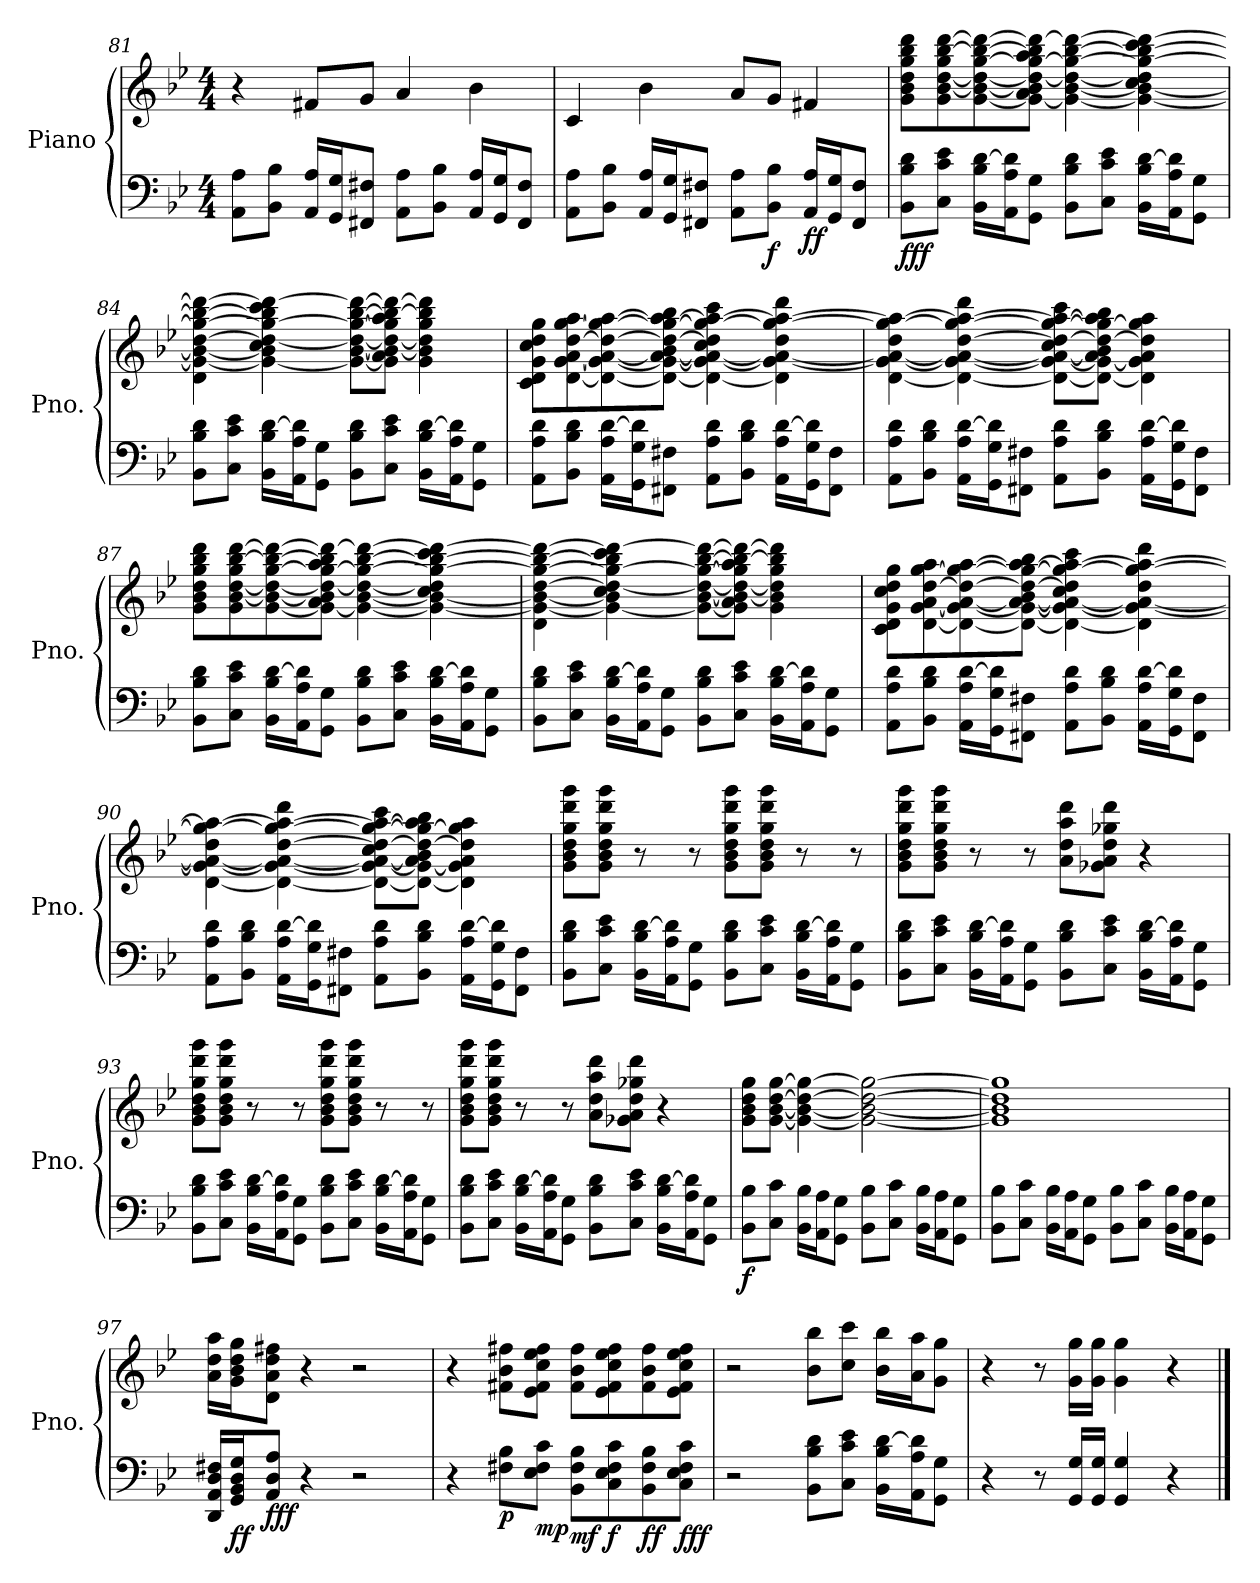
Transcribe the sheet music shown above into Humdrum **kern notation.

**kern	**kern	**dynam
*part1	*part1	*part1
*staff2	*staff1	*staff1/2
*I"Piano	*	*
*I'Pno.	*	*
!!LO:LB:g=z
*clefF4	*clefG2	*
*k[b-e-]	*k[b-e-]	*
*M4/4	*M4/4	*
=81	=81	=81
8AA\ 8A\L	4r	.
8BB-\ 8B-\J	.	.
16AA/ 16A/LL	8f#X/L	.
16GG/ 16G/J	.	.
8FF#X/ 8F#X/J	8g/J	.
8AA\ 8A\L	4a/	.
8BB-\ 8B-\J	.	.
16AA/ 16A/LL	4b-\	.
16GG/ 16G/J	.	.
8FF#/ 8F#/J	.	.
=82	=82	=82
8AA\ 8A\L	4c/	.
8BB-\ 8B-\J	.	.
16AA/ 16A/LL	4b-\	.
16GG/ 16G/J	.	.
8FF#X/ 8F#X/J	.	.
8AA\ 8A\L	8a/L	.
!	!	!LO:DY:b=2
8BB-\ 8B-\J	8g/J	f
!	!	!LO:DY:b=2
16AA/ 16A/LL	4f#X/	ff
16GG/ 16G/J	.	.
8FF#/ 8F#/J	.	.
=83	=83	=83
!	!	!LO:DY:b=2
8BB-\ 8B-\ 8d\L	8g\ 8b-\ 8dd\ 8gg\ 8bb-\ 8ddd\L	fff
8C\ 8c\ 8e-\J	8g\ [8b-\ [8dd\ 8gg\ [8bb-\ [8ddd\	.
16BB-\ 16B-\ [16d\LL	[8g\ 8b-\_ 8dd\_ [8gg\ 8bb-\_ 8ddd\_	.
16AA\ 16A\ 16d\]J	.	.
8GG\ 8G\J	8g\_ 8a\ 8b-\] 8dd\_ 8gg\_ 8aa\ 8bb-\] 8ddd\_J	.
8BB-\ 8B-\ 8d\L	4g\_ [4b-\ 4dd\_ 4gg\_ [4bb-\ 4ddd\_	.
8C\ 8c\ 8e-\J	.	.
16BB-\ 16B-\ [16d\LL	4g\_ 4b-\_ 4cc\ 4dd\] 4gg\_ 4bb-\_ 4ccc\ 4ddd\_	.
16AA\ 16A\ 16d\]J	.	.
8GG\ 8G\J	.	.
!!LO:PB:g=z
=84	=84	=84
8BB-\ 8B-\ 8d\L	4d\ 4g\_ 4b-\_ [4dd\ 4gg\_ 4bb-\_ 4ddd\_	.
8C\ 8c\ 8e-\J	.	.
16BB-\ 16B-\ [16d\LL	4g\_ 4b-\] 4cc\ 4dd\_ 4gg\_ 4bb-\] 4ccc\ 4ddd\_	.
16AA\ 16A\ 16d\]J	.	.
8GG\ 8G\J	.	.
8BB-\ 8B-\ 8d\L	8g\_ [8b-\ 8dd\_ 8gg\_ [8bb-\ 8ddd\_L	.
8C\ 8c\ 8e-\J	8g\] 8a\ 8b-\_ 8dd\_ 8gg\] 8aa\ 8bb-\_ 8ddd\_J	.
16BB-\ 16B-\ [16d\LL	4g\ 4b-\] 4dd\] 4gg\ 4bb-\] 4ddd\]	.
16AA\ 16A\ 16d\]J	.	.
8GG\ 8G\J	.	.
=85	=85	=85
8AA\ 8A\ 8d\L	8c\ 8d\ 8g\ 8cc\ 8dd\ 8gg\L	.
8BB-\ 8B-\ 8d\J	[8d\ [8g\ 8a\ [8dd\ [8gg\ 8aa\	.
16AA\ 16A\ [16d\LL	8d\_ 8g\_ [8a\ 8dd\_ 8gg\_ [8aa\	.
16GG\ 16G\ 16d\]J	.	.
8FF#X\ 8F#X\J	8d\_ 8g\_ 8a\_ 8b-\ 8dd\_ 8gg\_ 8aa\_ 8bb-\J	.
8AA\ 8A\ 8d\L	4d\_ 4g\_ 4a\_ 4cc\ 4dd\] 4gg\_ 4aa\_ 4ccc\	.
8BB-\ 8B-\ 8d\J	.	.
16AA\ 16A\ [16d\LL	4d\] 4g\_ 4a\_ 4dd\ 4gg\_ 4aa\_ 4ddd\	.
16GG\ 16G\ 16d\]J	.	.
8FF#\ 8F#\J	.	.
=86	=86	=86
8AA\ 8A\ 8d\L	[4d\ 4g\_ 4a\_ 4dd\ 4gg\_ 4aa\_	.
8BB-\ 8B-\ 8d\J	.	.
16AA\ 16A\ [16d\LL	4d\_ 4g\_ 4a\_ [4dd\ 4gg\_ 4aa\_ 4ddd\	.
16GG\ 16G\ 16d\]J	.	.
8FF#X\ 8F#X\J	.	.
8AA\ 8A\ 8d\L	8d\_ 8g\_ 8a\_ 8cc\ 8dd\_ 8gg\_ 8aa\_ 8ccc\L	.
8BB-\ 8B-\ 8d\J	8d\_ 8g\_ 8a\] 8b-\ 8dd\_ 8gg\_ 8aa\] 8bb-\J	.
16AA\ 16A\ [16d\LL	4d\] 4g\] 4a\ 4dd\] 4gg\] 4aa\	.
16GG\ 16G\ 16d\]J	.	.
8FF#\ 8F#\J	.	.
!!LO:LB:g=z
=87	=87	=87
8BB-\ 8B-\ 8d\L	8g\ 8b-\ 8dd\ 8gg\ 8bb-\ 8ddd\L	.
8C\ 8c\ 8e-\J	8g\ [8b-\ [8dd\ 8gg\ [8bb-\ [8ddd\	.
16BB-\ 16B-\ [16d\LL	[8g\ 8b-\_ 8dd\_ [8gg\ 8bb-\_ 8ddd\_	.
16AA\ 16A\ 16d\]J	.	.
8GG\ 8G\J	8g\_ 8a\ 8b-\] 8dd\_ 8gg\_ 8aa\ 8bb-\] 8ddd\_J	.
8BB-\ 8B-\ 8d\L	4g\_ [4b-\ 4dd\_ 4gg\_ [4bb-\ 4ddd\_	.
8C\ 8c\ 8e-\J	.	.
16BB-\ 16B-\ [16d\LL	4g\_ 4b-\_ 4cc\ 4dd\] 4gg\_ 4bb-\_ 4ccc\ 4ddd\_	.
16AA\ 16A\ 16d\]J	.	.
8GG\ 8G\J	.	.
=88	=88	=88
8BB-\ 8B-\ 8d\L	4d\ 4g\_ 4b-\_ [4dd\ 4gg\_ 4bb-\_ 4ddd\_	.
8C\ 8c\ 8e-\J	.	.
16BB-\ 16B-\ [16d\LL	4g\_ 4b-\] 4cc\ 4dd\_ 4gg\_ 4bb-\] 4ccc\ 4ddd\_	.
16AA\ 16A\ 16d\]J	.	.
8GG\ 8G\J	.	.
8BB-\ 8B-\ 8d\L	8g\_ [8b-\ 8dd\_ 8gg\_ [8bb-\ 8ddd\_L	.
8C\ 8c\ 8e-\J	8g\] 8a\ 8b-\_ 8dd\_ 8gg\] 8aa\ 8bb-\_ 8ddd\_J	.
16BB-\ 16B-\ [16d\LL	4g\ 4b-\] 4dd\] 4gg\ 4bb-\] 4ddd\]	.
16AA\ 16A\ 16d\]J	.	.
8GG\ 8G\J	.	.
=89	=89	=89
8AA\ 8A\ 8d\L	8c\ 8d\ 8g\ 8cc\ 8dd\ 8gg\L	.
8BB-\ 8B-\ 8d\J	[8d\ [8g\ 8a\ [8dd\ [8gg\ 8aa\	.
16AA\ 16A\ [16d\LL	8d\_ 8g\_ [8a\ 8dd\_ 8gg\_ [8aa\	.
16GG\ 16G\ 16d\]J	.	.
8FF#X\ 8F#X\J	8d\_ 8g\_ 8a\_ 8b-\ 8dd\_ 8gg\_ 8aa\_ 8bb-\J	.
8AA\ 8A\ 8d\L	4d\_ 4g\_ 4a\_ 4cc\ 4dd\] 4gg\_ 4aa\_ 4ccc\	.
8BB-\ 8B-\ 8d\J	.	.
16AA\ 16A\ [16d\LL	4d\] 4g\_ 4a\_ 4dd\ 4gg\_ 4aa\_ 4ddd\	.
16GG\ 16G\ 16d\]J	.	.
8FF#\ 8F#\J	.	.
!!LO:LB:g=z
=90	=90	=90
8AA\ 8A\ 8d\L	[4d\ 4g\_ 4a\_ 4dd\ 4gg\_ 4aa\_	.
8BB-\ 8B-\ 8d\J	.	.
16AA\ 16A\ [16d\LL	4d\_ 4g\_ 4a\_ [4dd\ 4gg\_ 4aa\_ 4ddd\	.
16GG\ 16G\ 16d\]J	.	.
8FF#X\ 8F#X\J	.	.
8AA\ 8A\ 8d\L	8d\_ 8g\_ 8a\_ 8cc\ 8dd\_ 8gg\_ 8aa\_ 8ccc\L	.
8BB-\ 8B-\ 8d\J	8d\_ 8g\_ 8a\] 8b-\ 8dd\_ 8gg\_ 8aa\] 8bb-\J	.
16AA\ 16A\ [16d\LL	4d\] 4g\] 4a\ 4dd\] 4gg\] 4aa\	.
16GG\ 16G\ 16d\]J	.	.
8FF#\ 8F#\J	.	.
=91	=91	=91
8BB-\ 8B-\ 8d\L	8g\ 8b-\ 8dd\ 8gg\ 8ddd\ 8ggg\L	.
8C\ 8c\ 8e-\J	8g\ 8b-\ 8dd\ 8gg\ 8ddd\ 8ggg\J	.
16BB-\ 16B-\ [16d\LL	8r	.
16AA\ 16A\ 16d\]J	.	.
8GG\ 8G\J	8r	.
8BB-\ 8B-\ 8d\L	8g\ 8b-\ 8dd\ 8gg\ 8ddd\ 8ggg\L	.
8C\ 8c\ 8e-\J	8g\ 8b-\ 8dd\ 8gg\ 8ddd\ 8ggg\J	.
16BB-\ 16B-\ [16d\LL	8r	.
16AA\ 16A\ 16d\]J	.	.
8GG\ 8G\J	8r	.
=92	=92	=92
8BB-\ 8B-\ 8d\L	8g\ 8b-\ 8dd\ 8gg\ 8ddd\ 8ggg\L	.
8C\ 8c\ 8e-\J	8g\ 8b-\ 8dd\ 8gg\ 8ddd\ 8ggg\J	.
16BB-\ 16B-\ [16d\LL	8r	.
16AA\ 16A\ 16d\]J	.	.
8GG\ 8G\J	8r	.
8BB-\ 8B-\ 8d\L	8a\ 8dd\ 8aa\ 8ddd\L	.
8C\ 8c\ 8e-\J	8g-X\ 8a\ 8dd\ 8gg-X\ 8ddd\J	.
16BB-\ 16B-\ [16d\LL	4r	.
16AA\ 16A\ 16d\]J	.	.
8GG\ 8G\J	.	.
!!LO:LB:g=z
=93	=93	=93
8BB-\ 8B-\ 8d\L	8g\ 8b-\ 8dd\ 8gg\ 8ddd\ 8ggg\L	.
8C\ 8c\ 8e-\J	8g\ 8b-\ 8dd\ 8gg\ 8ddd\ 8ggg\J	.
16BB-\ 16B-\ [16d\LL	8r	.
16AA\ 16A\ 16d\]J	.	.
8GG\ 8G\J	8r	.
8BB-\ 8B-\ 8d\L	8g\ 8b-\ 8dd\ 8gg\ 8ddd\ 8ggg\L	.
8C\ 8c\ 8e-\J	8g\ 8b-\ 8dd\ 8gg\ 8ddd\ 8ggg\J	.
16BB-\ 16B-\ [16d\LL	8r	.
16AA\ 16A\ 16d\]J	.	.
8GG\ 8G\J	8r	.
=94	=94	=94
8BB-\ 8B-\ 8d\L	8g\ 8b-\ 8dd\ 8gg\ 8ddd\ 8ggg\L	.
8C\ 8c\ 8e-\J	8g\ 8b-\ 8dd\ 8gg\ 8ddd\ 8ggg\J	.
16BB-\ 16B-\ [16d\LL	8r	.
16AA\ 16A\ 16d\]J	.	.
8GG\ 8G\J	8r	.
8BB-\ 8B-\ 8d\L	8a\ 8dd\ 8aa\ 8ddd\L	.
8C\ 8c\ 8e-\J	8g-X\ 8a\ 8dd\ 8gg-X\ 8ddd\J	.
16BB-\ 16B-\ [16d\LL	4r	.
16AA\ 16A\ 16d\]J	.	.
8GG\ 8G\J	.	.
=95	=95	=95
!	!	!LO:DY:b=2
8BB-\ 8B-\L	8g\ 8b-\ 8dd\ 8gg\L	f
8C\ 8c\J	[8g\ [8b-\ [8dd\ [8gg\J	.
16BB-\ 16B-\LL	4g\_ 4b-\_ 4dd\_ 4gg\_	.
16AA\ 16A\J	.	.
8GG\ 8G\J	.	.
8BB-\ 8B-\L	2g\_ 2b-\_ 2dd\_ 2gg\_	.
8C\ 8c\J	.	.
16BB-\ 16B-\LL	.	.
16AA\ 16A\J	.	.
8GG\ 8G\J	.	.
!!LO:LB:g=z
=96	=96	=96
8BB-\ 8B-\L	1g] 1b-] 1dd] 1gg]	.
8C\ 8c\J	.	.
16BB-\ 16B-\LL	.	.
16AA\ 16A\J	.	.
8GG\ 8G\J	.	.
8BB-\ 8B-\L	.	.
8C\ 8c\J	.	.
16BB-\ 16B-\LL	.	.
16AA\ 16A\J	.	.
8GG\ 8G\J	.	.
=97	=97	=97
16DD/ 16AA/ 16D/ 16F#X/LL	16a\ 16dd\ 16aa\LL	.
!	!	!LO:DY:b=2
16GG/ 16BB-/ 16D/ 16G/J	16g\ 16b-\ 16dd\ 16gg\J	ff
!	!	!LO:DY:b=2
8AA/ 8D/ 8A/J	8d\ 8a\ 8dd\ 8ff#X\J	fff
4r	4r	.
2r	2r	.
=98	=98	=98
4r	4r	.
!	!	!LO:DY:b=2
8F#X\ 8B-\L	8f#X\ 8b-\ 8ff#X\L	p
!	!	!LO:DY:b=2
8E-\ 8F#\ 8c\J	8e-\ 8f#\ 8cc\ 8ee-\ 8ff#\J	mp
!	!	!LO:DY:b=2
8BB-\ 8F#\ 8B-\L	8f#\ 8b-\ 8ff#\L	mf
!	!	!LO:DY:b=2
8C\ 8E-\ 8F#\ 8c\	8e-\ 8f#\ 8cc\ 8ee-\ 8ff#\	f
!	!	!LO:DY:b=2
8BB-\ 8F#\ 8B-\	8f#\ 8b-\ 8ff#\	ff
!	!	!LO:DY:b=2
8C\ 8E-\ 8F#\ 8c\J	8e-\ 8f#\ 8cc\ 8ee-\ 8ff#\J	fff
=99	=99	=99
2r	2r	.
8BB-\ 8B-\ 8d\L	8b-\ 8bb-\L	.
8C\ 8c\ 8e-\J	8cc\ 8ccc\J	.
16BB-\ 16B-\ [16d\LL	16b-\ 16bb-\LL	.
16AA\ 16A\ 16d\]J	16a\ 16aa\J	.
8GG\ 8G\J	8g\ 8gg\J	.
=100	=100	=100
4r	4r	.
8r	8r	.
16GG/ 16G/LL	16g\ 16gg\LL	.
16GG/ 16G/JJ	16g\ 16gg\JJ	.
4GG/ 4G/	4g\ 4gg\	.
4r	4r	.
==	==	==
*-	*-	*-
